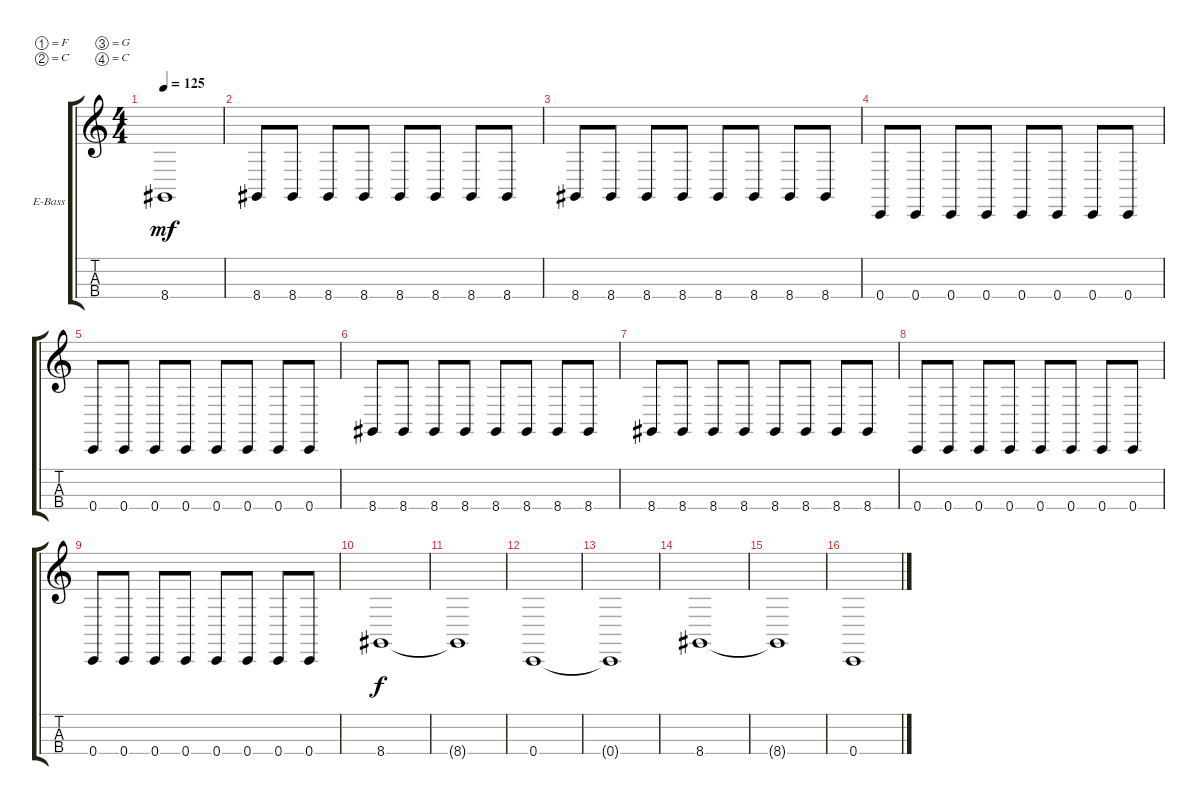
\defaultSystemsLayout 4
\bracketExtendMode groupsimilarinstruments
\firstSystemTrackNameOrientation horizontal
\otherSystemsTrackNameOrientation horizontal
\track ("Electric Bass" "E-Bass") {instrument electricbassfinger}
\staff {score tabs}
\tuning (F2 C2 G1 C1)
\ts (4 4)
\tempo 125
\clef g2
\ks c
8.4.1{dy mf} |
8.4.8 8.4.8 8.4.8 8.4.8 8.4.8 8.4.8 8.4.8 8.4.8 |
8.4.8 8.4.8 8.4.8 8.4.8 8.4.8 8.4.8 8.4.8 8.4.8 |
0.4.8 0.4.8 0.4.8 0.4.8 0.4.8 0.4.8 0.4.8 0.4.8 |
0.4.8 0.4.8 0.4.8 0.4.8 0.4.8 0.4.8 0.4.8 0.4.8 |
8.4.8 8.4.8 8.4.8 8.4.8 8.4.8 8.4.8 8.4.8 8.4.8 |
8.4.8 8.4.8 8.4.8 8.4.8 8.4.8 8.4.8 8.4.8 8.4.8 |
0.4.8 0.4.8 0.4.8 0.4.8 0.4.8 0.4.8 0.4.8 0.4.8 |
0.4.8 0.4.8 0.4.8 0.4.8 0.4.8 0.4.8 0.4.8 0.4.8 |
8.4.1{dy f} |
8.4{t}.1 |
0.4.1 |
0.4{t}.1 |
8.4.1 |
8.4{t}.1 |
0.4.1
